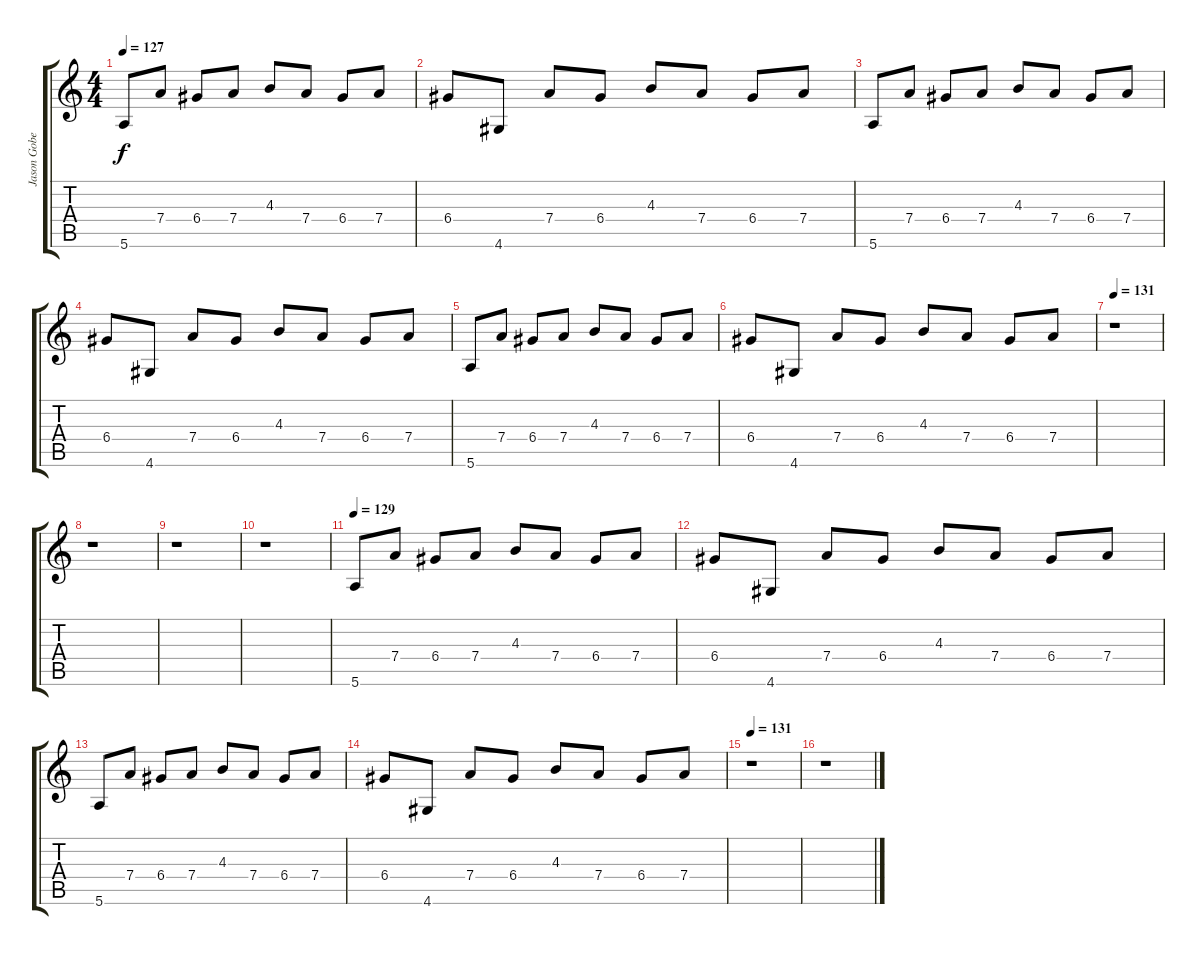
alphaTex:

\track ("Jason Gobel (clean)" "Jason Gobe") {instrument electricguitarjazz}
\staff {score tabs}
\tuning (E4 B3 G3 D3 A2 E2) {hide}
\ts (4 4)
\tempo 127
\clef g2
\ks c
5.6.8{dy f} 7.4.8 6.4.8 7.4.8 4.3.8 7.4.8 6.4.8 7.4.8 |
6.4.8 4.6.8 7.4.8 6.4.8 4.3.8 7.4.8 6.4.8 7.4.8 |
5.6.8 7.4.8 6.4.8 7.4.8 4.3.8 7.4.8 6.4.8 7.4.8 |
6.4.8 4.6.8 7.4.8 6.4.8 4.3.8 7.4.8 6.4.8 7.4.8 |
5.6.8 7.4.8 6.4.8 7.4.8 4.3.8 7.4.8 6.4.8 7.4.8 |
6.4.8 4.6.8 7.4.8 6.4.8 4.3.8 7.4.8 6.4.8 7.4.8 |
\tempo 131
r.1 |
r.1 |
r.1 |
r.1 |
\tempo 129
5.6.8 7.4.8 6.4.8 7.4.8 4.3.8 7.4.8 6.4.8 7.4.8 |
6.4.8 4.6.8 7.4.8 6.4.8 4.3.8 7.4.8 6.4.8 7.4.8 |
5.6.8 7.4.8 6.4.8 7.4.8 4.3.8 7.4.8 6.4.8 7.4.8 |
6.4.8 4.6.8 7.4.8 6.4.8 4.3.8 7.4.8 6.4.8 7.4.8 |
\tempo 131
r.1 |
r.1
